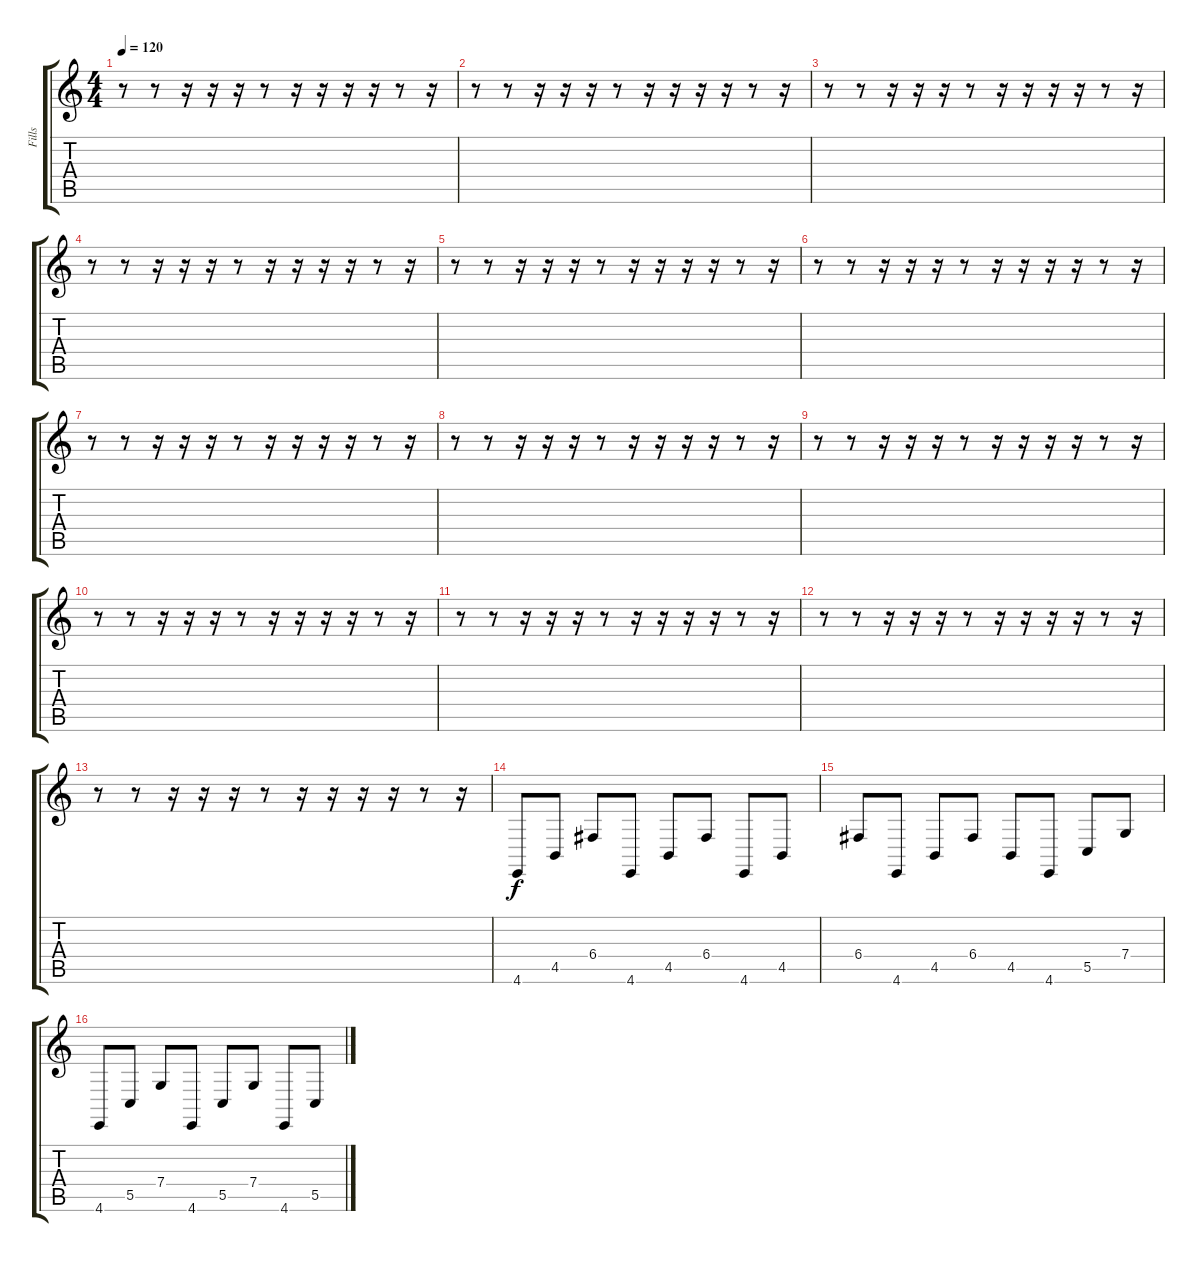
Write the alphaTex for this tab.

\track ("Fills" "Fills") {instrument glockenspiel}
\staff {score tabs}
\tuning (D4 A3 F3 C3 G2 C2) {hide}
\ts (4 4)
\tempo 120
\clef g2
\ks c
r.8{dy f} r.8 r.16 r.16 r.16 r.8 r.16 r.16 r.16 r.16 r.8 r.16 |
r.8 r.8 r.16 r.16 r.16 r.8 r.16 r.16 r.16 r.16 r.8 r.16 |
r.8 r.8 r.16 r.16 r.16 r.8 r.16 r.16 r.16 r.16 r.8 r.16 |
r.8 r.8 r.16 r.16 r.16 r.8 r.16 r.16 r.16 r.16 r.8 r.16 |
r.8 r.8 r.16 r.16 r.16 r.8 r.16 r.16 r.16 r.16 r.8 r.16 |
r.8 r.8 r.16 r.16 r.16 r.8 r.16 r.16 r.16 r.16 r.8 r.16 |
r.8 r.8 r.16 r.16 r.16 r.8 r.16 r.16 r.16 r.16 r.8 r.16 |
r.8 r.8 r.16 r.16 r.16 r.8 r.16 r.16 r.16 r.16 r.8 r.16 |
r.8 r.8 r.16 r.16 r.16 r.8 r.16 r.16 r.16 r.16 r.8 r.16 |
r.8 r.8 r.16 r.16 r.16 r.8 r.16 r.16 r.16 r.16 r.8 r.16 |
r.8 r.8 r.16 r.16 r.16 r.8 r.16 r.16 r.16 r.16 r.8 r.16 |
r.8 r.8 r.16 r.16 r.16 r.8 r.16 r.16 r.16 r.16 r.8 r.16 |
r.8 r.8 r.16 r.16 r.16 r.8 r.16 r.16 r.16 r.16 r.8 r.16 |
4.6.8 4.5.8 6.4.8 4.6.8 4.5.8 6.4.8 4.6.8 4.5.8 |
6.4.8 4.6.8 4.5.8 6.4.8 4.5.8 4.6.8 5.5.8 7.4.8 |
4.6.8 5.5.8 7.4.8 4.6.8 5.5.8 7.4.8 4.6.8 5.5.8
